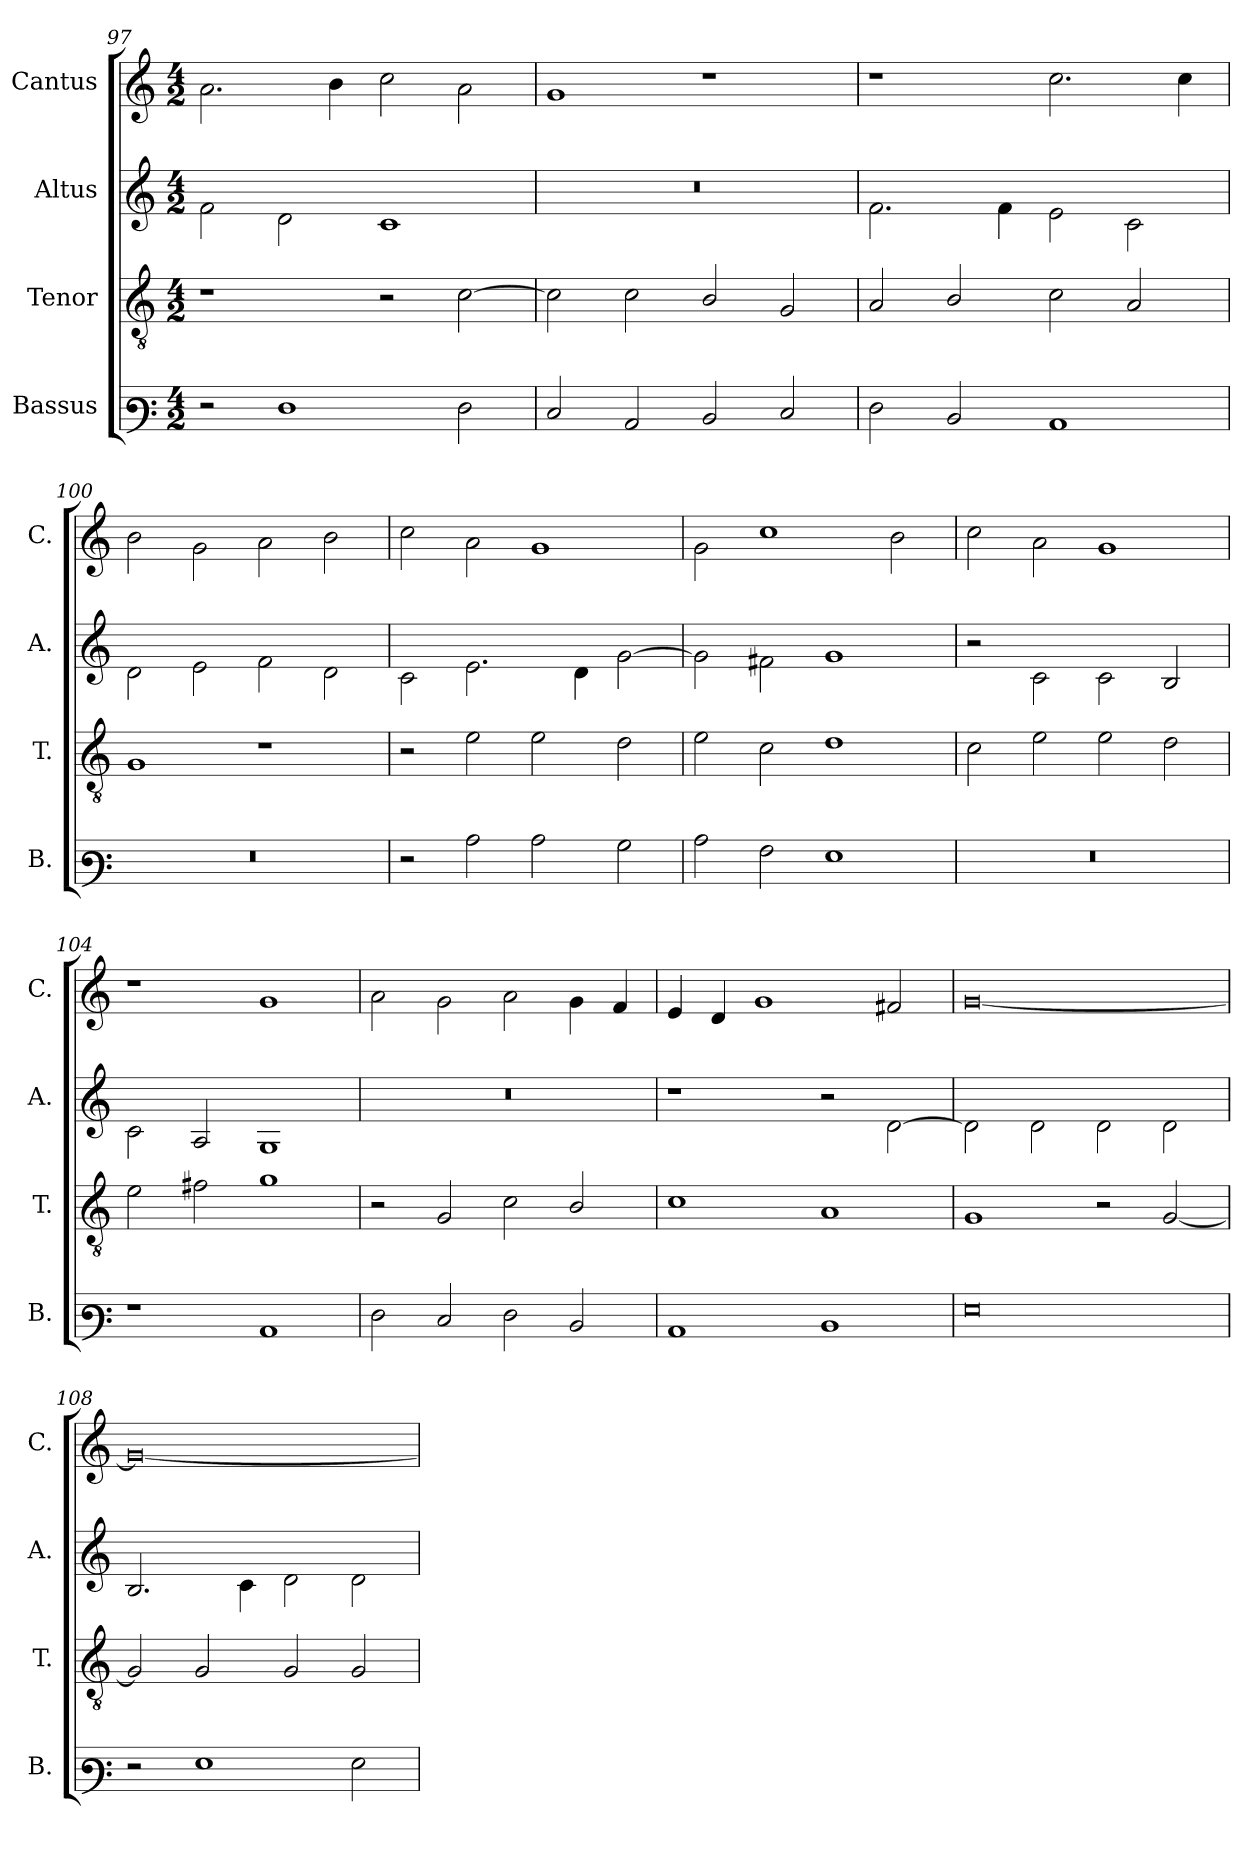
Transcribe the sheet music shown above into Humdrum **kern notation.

**kern	**kern	**kern	**kern
*part4	*part3	*part2	*part1
*staff4	*staff3	*staff2	*staff1
*I"Bassus	*I"Tenor	*I"Altus	*I"Cantus
*I'B.	*I'T.	*I'A.	*I'C.
*clefF3	*clefGv2	*clefG2	*clefG2
*k[]	*k[]	*k[]	*k[]
*M4/2	*M4/2	*M4/2	*M4/2
=97	=97	=97	=97
2r	1r	2f\	2.a\
1F	.	2d\	.
.	.	.	4b\
.	2r	1c	2cc\
2F\	[2c\	.	2a\
!!LO:LB:g=z
=98	=98	=98	=98
2E/	2c\]	0r	1g
2C/	2c\	.	.
2D/	2B/	.	1r
2E/	2G/	.	.
=99	=99	=99	=99
2F\	2A/	2.f\	1r
2D/	2B/	.	.
.	.	4f\	.
1C	2c\	2e\	2.cc\
.	2A/	2c\	.
.	.	.	4cc\
=100	=100	=100	=100
0r	1G	2d\	2b\
.	.	2e\	2g\
.	1r	2f\	2a\
.	.	2d\	2b\
=101	=101	=101	=101
2r	2r	2c\	2cc\
2c\	2e\	2.e\	2a\
2c\	2e\	.	1g
.	.	4d\	.
2B\	2d\	[2g\	.
!!LO:LB:g=z
=102	=102	=102	=102
2c\	2e\	2g\]	2g\
2A\	2c\	2f#X\	1cc
1G	1d	1g	.
.	.	.	2b\
=103	=103	=103	=103
0r	2c\	2r	2cc\
.	2e\	2c\	2a\
.	2e\	2c\	1g
.	2d\	2B/	.
=104	=104	=104	=104
1r	2e\	2c\	1r
.	2f#X\	2A/	.
1C	1g	1G	1g
=105	=105	=105	=105
2F\	2r	0r	2a\
2E/	2G/	.	2g\
2F\	2c\	.	2a\
2D/	2B/	.	4g\
.	.	.	4f/
!!LO:PB:g=z
=106	=106	=106	=106
1C	1c	1r	4e/
.	.	.	4d/
.	.	.	1g
1D	1A	2r	.
.	.	[2d\	2f#X/
=107	=107	=107	=107
0G	1G	2d\]	[0g
.	.	2d\	.
.	2r	2d\	.
.	[2G/	2d\	.
=108	=108	=108	=108
2r	2G/]	2.B/	0g_
1G	2G/	.	.
.	.	4c\	.
.	2G/	2d\	.
2G\	2G/	2d\	.
=	=	=	=
*-	*-	*-	*-
